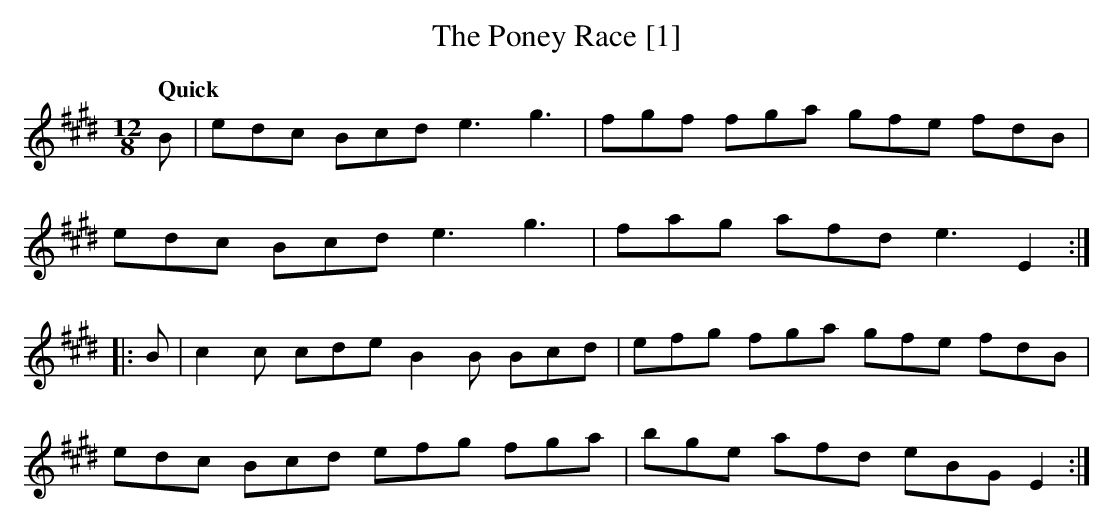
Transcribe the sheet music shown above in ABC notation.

X:1
T:Poney Race [1], The
M:12/8
L:1/8
Q:"Quick"
K:E
B|edc Bcd e3g3|fgf fga gfe fdB|
edc Bcd e3g3|fag afd e3 E2:|
|:B|c2c cde B2B Bcd|efg fga gfe fdB|
edc Bcd efg fga|bge afd eBG E2:|]
